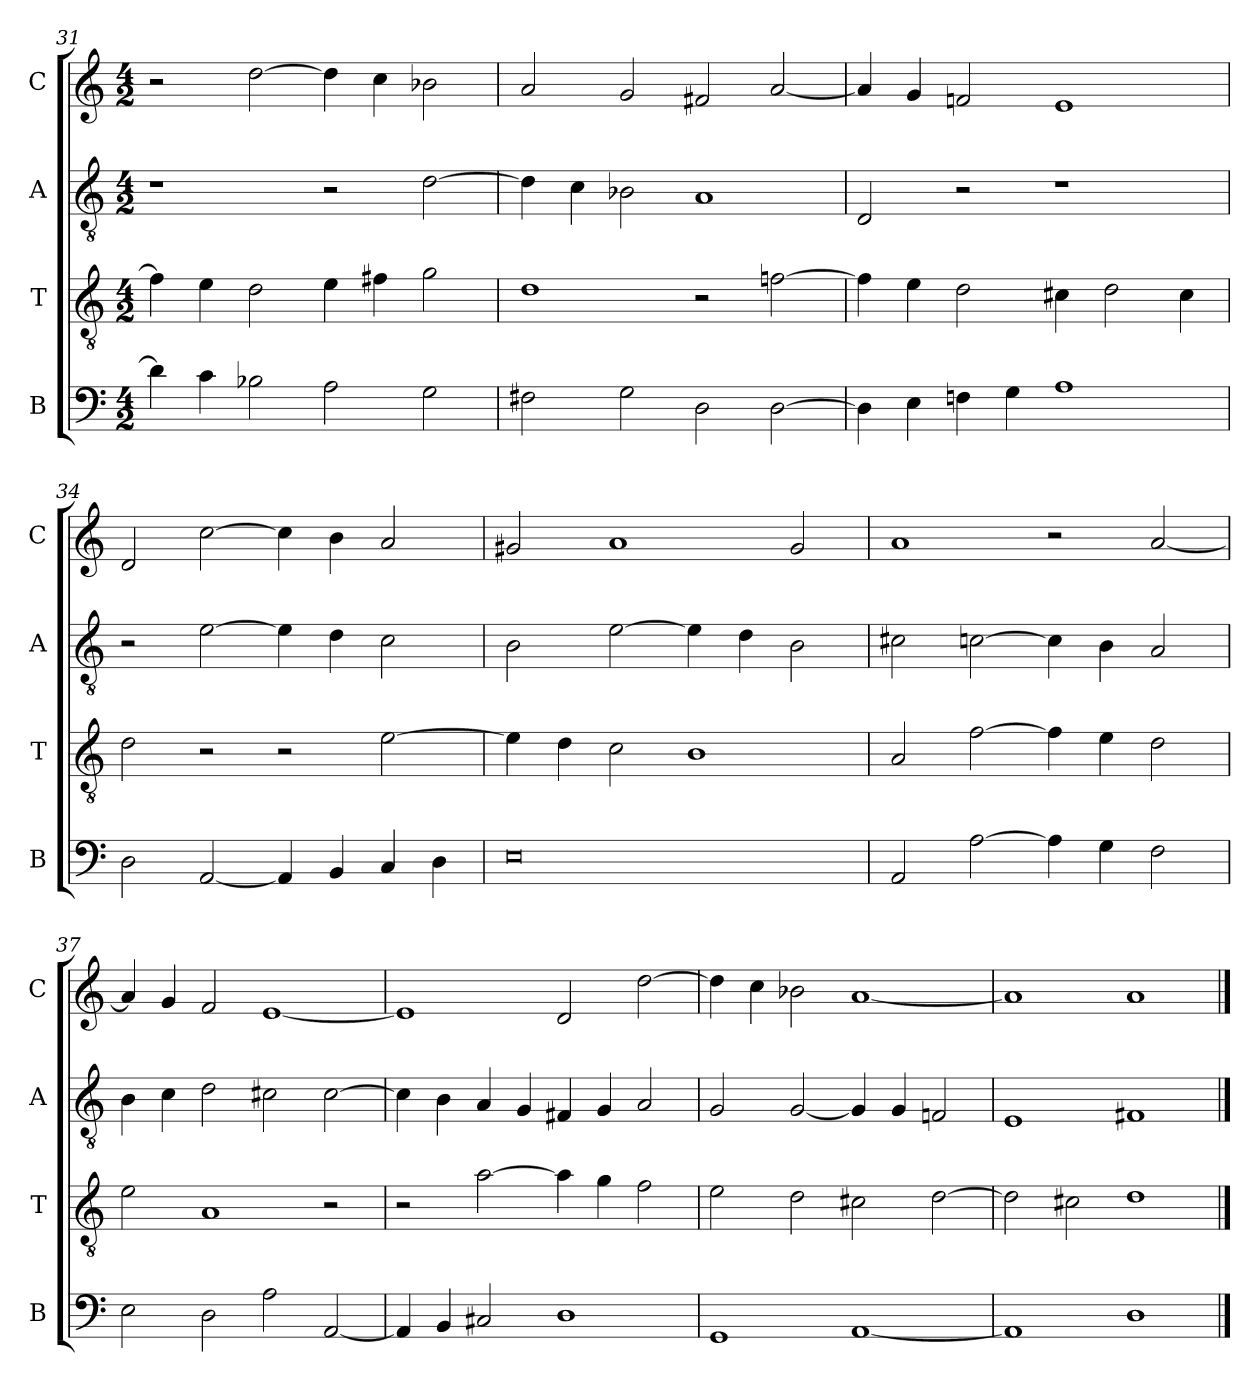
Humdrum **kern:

**kern	**kern	**kern	**kern
*part4	*part3	*part2	*part1
*staff4	*staff3	*staff2	*staff1
*I"B	*I"T	*I"A	*I"C
*I'B	*I'T	*I'A	*I'C
*clefF4	*clefGv2	*clefGv2	*clefG2
*	*ITrd7c12	*ITrd7c12	*
*k[]	*k[]	*k[]	*k[]
*C:	*C:	*C:	*C:
*M4/2	*M4/2	*M4/2	*M4/2
=31	=31	=31	=31
4di\]	4F#i\]	1r	2r
4ci\	4Ei\	.	.
2B-Xi\	2Di\	.	[>2ddi\
2Ai\	4Ei\	2r	4ddi\]
.	4F#Xi\	.	4cci\
2Gi\	2Gi\	[>2Di\	2b-Xi\
!!LO:PB:g=z
=32	=32	=32	=32
2F#Xi\	1Di	4Di\]	2ai/
.	.	4Ci\	.
2Gi\	.	2BB-Xi\	2gi/
2Di\	2r	1AAi	2f#Xi/
[>2Di\	[>2Fni\	.	[<2ai/
=33	=33	=33	=33
4Di\]	4Fi\]	2DDi/	4ai/]
4Ei\	4Ei\	.	4gi/
4Fni\	2Di\	2r	2fni/
4Gi\	.	.	.
1Ai	4C#Xi\	1r	1ei
.	2Di\	.	.
.	4C#i\	.	.
=34	=34	=34	=34
2Di\	2Di\	2r	2di/
[<2AAi/	2r	[>2Ei\	[>2cci\
4AAi/]	2r	4Ei\]	4cci\]
4BBi/	.	4Di\	4bi\
4Ci/	[>2Ei\	2Ci\	2ai/
4Di\	.	.	.
!!LO:LB:g=z
=35	=35	=35	=35
0Ei	4Ei\]	2BBi\	2g#Xi/
.	4Di\	.	.
.	2Ci\	[>2Ei\	1ai
.	1BBi	4Ei\]	.
.	.	4Di\	.
.	.	2BBi\	2g#i/
=36	=36	=36	=36
2AAi/	2AAi/	2C#Xi\	1ai
[>2Ai\	[>2Fi\	[>2Cni\	.
4Ai\]	4Fi\]	4Ci\]	2r
4Gi\	4Ei\	4BBi\	.
2Fi\	2Di\	2AAi/	[<2ai/
=37	=37	=37	=37
2Ei\	2Ei\	4BBi\	4ai/]
.	.	4Ci\	4gi/
2Di\	1AAi	2Di\	2fi/
2Ai\	.	2C#Xi\	[<1ei
[<2AAi/	2r	[>2C#i\	.
!!LO:PB:g=z
=38	=38	=38	=38
4AAi/]	2r	4C#i\]	1ei]
4BBi/	.	4BBi\	.
2C#Xi/	[>2Ai\	4AAi/	.
.	.	4GGi/	.
1Di	4Ai\]	4FF#Xi/	2di/
.	4Gi\	4GGi/	.
.	2Fi\	2AAi/	[>2ddi\
=39	=39	=39	=39
1GGi	2Ei\	2GGi/	4ddi\]
.	.	.	4cci\
.	2Di\	[<2GGi/	2b-Xi\
[<1AAi	2C#Xi\	4GGi/]	[<1ai
.	.	4GGi/	.
.	[>2Di\	2FFni/	.
=40	=40	=40	=40
1AAi]	2Di\]	1EEi	1ai]
.	2C#Xi\	.	.
1Di	1Di	1FF#Xi	1ai
==	==	==	==
*-	*-	*-	*-
